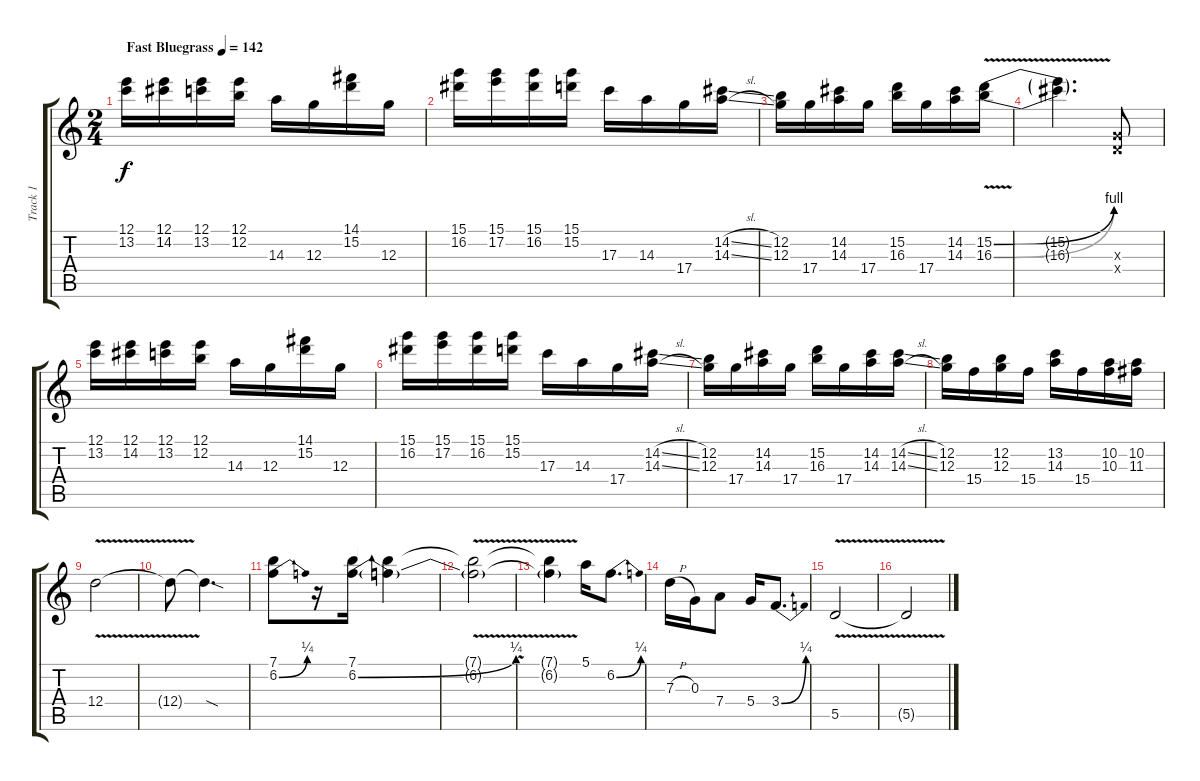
\track ("Track 1" "Track 1") {instrument electricguitarclean}
\staff {score tabs}
\tuning (E4 B3 G3 D3 A2 E2) {hide}
\ts (2 4)
\tempo (142 "Fast Bluegrass")
\clef g2
\ks c
(12.1 13.2).16{dy f instrument electricguitarclean} (12.1 14.2).16 (12.1 13.2).16 (12.1 12.2).16 14.3.16 12.3.16 (14.1 15.2).16 12.3.16 |
(15.1 16.2).16 (15.1 17.2).16 (15.1 16.2).16 (15.1 15.2).16 17.3.16 14.3.16 17.4.16 (14.2{sl} 14.3{sl}).16 |
(12.2 12.3).16 17.4.16 (14.2 14.3).16 17.4.16 (15.2 16.3).16 17.4.16 (14.2 14.3).16 (15.2{be (bend 0 0 60 4)} 16.3{be (bend 0 0 60 4) v}).16 |
(15.2{t} 16.3{t}).4{d} (0.3{x} 0.4{x}).8 |
(12.1 13.2).16 (12.1 14.2).16 (12.1 13.2).16 (12.1 12.2).16 14.3.16 12.3.16 (14.1 15.2).16 12.3.16 |
(15.1 16.2).16 (15.1 17.2).16 (15.1 16.2).16 (15.1 15.2).16 17.3.16 14.3.16 17.4.16 (14.2{sl} 14.3{sl}).16 |
(12.2 12.3).16 17.4.16 (14.2 14.3).16 17.4.16 (15.2 16.3).16 17.4.16 (14.2 14.3).16 (14.2{sl} 14.3{sl}).16 |
(12.2 12.3).16 15.4.16 (12.2 12.3).16 15.4.16 (13.2 14.3).16 15.4.16 (10.2 10.3).16 (10.2 11.3).16 |
12.4{v}.2 |
12.4{t}.8 12.4{sod t}.4{d} |
(7.1 6.2{be (bend 0 0 60 1)}).8 r.16 (7.1 6.2{be (bend 0 0 60 1)}).16 (7.1{t} 6.2{t}).4 |
(7.1{v t} 6.2{v t}).2 |
(7.1{v t} 6.2{v t}).4 5.1.16 6.2{be (bend 0 0 60 1)}.8{d} |
7.3{h}.16 0.3.16 7.4.8 5.4.16 3.4{be (bend 0 0 60 1)}.8{d} |
5.5{v}.2 |
5.5{t}.2
